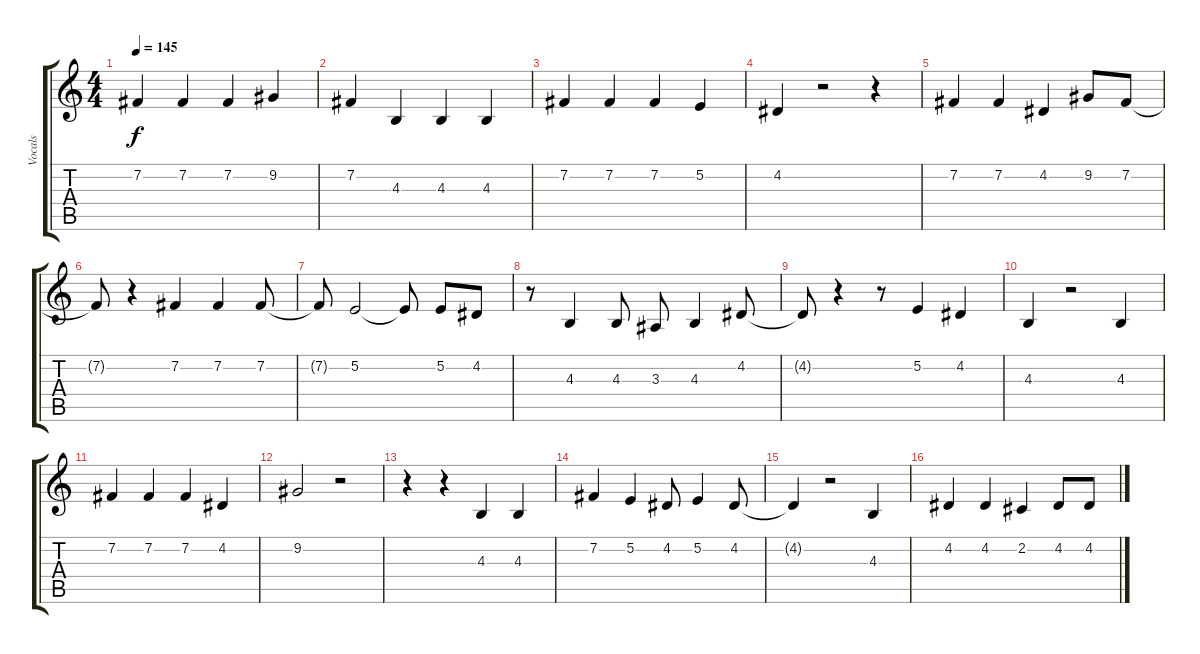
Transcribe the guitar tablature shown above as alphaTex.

\track ("Vocals" "Vocals") {instrument lead6voice}
\staff {score tabs}
\tuning (E4 B3 G3 D3 A2 E2) {hide}
\ts (4 4)
\tempo 145
\clef g2
\ks c
7.2.4{dy f} 7.2.4 7.2.4 9.2.4 |
7.2.4 4.3.4 4.3.4 4.3.4 |
7.2.4 7.2.4 7.2.4 5.2.4 |
4.2.4 r.2 r.4 |
7.2.4 7.2.4 4.2.4 9.2.8 7.2.8 |
7.2{t}.8 r.4 7.2.4 7.2.4 7.2.8 |
7.2{t}.8 5.2.2 5.2{t}.8 5.2.8 4.2.8 |
r.8 4.3.4 4.3.8 3.3.8 4.3.4 4.2.8 |
4.2{t}.8 r.4 r.8 5.2.4 4.2.4 |
4.3.4 r.2 4.3.4 |
7.2.4 7.2.4 7.2.4 4.2.4 |
9.2.2 r.2 |
r.4 r.4 4.3.4 4.3.4 |
7.2.4 5.2.4 4.2.8 5.2.4 4.2.8 |
4.2{t}.4 r.2 4.3.4 |
4.2.4 4.2.4 2.2.4 4.2.8 4.2.8
